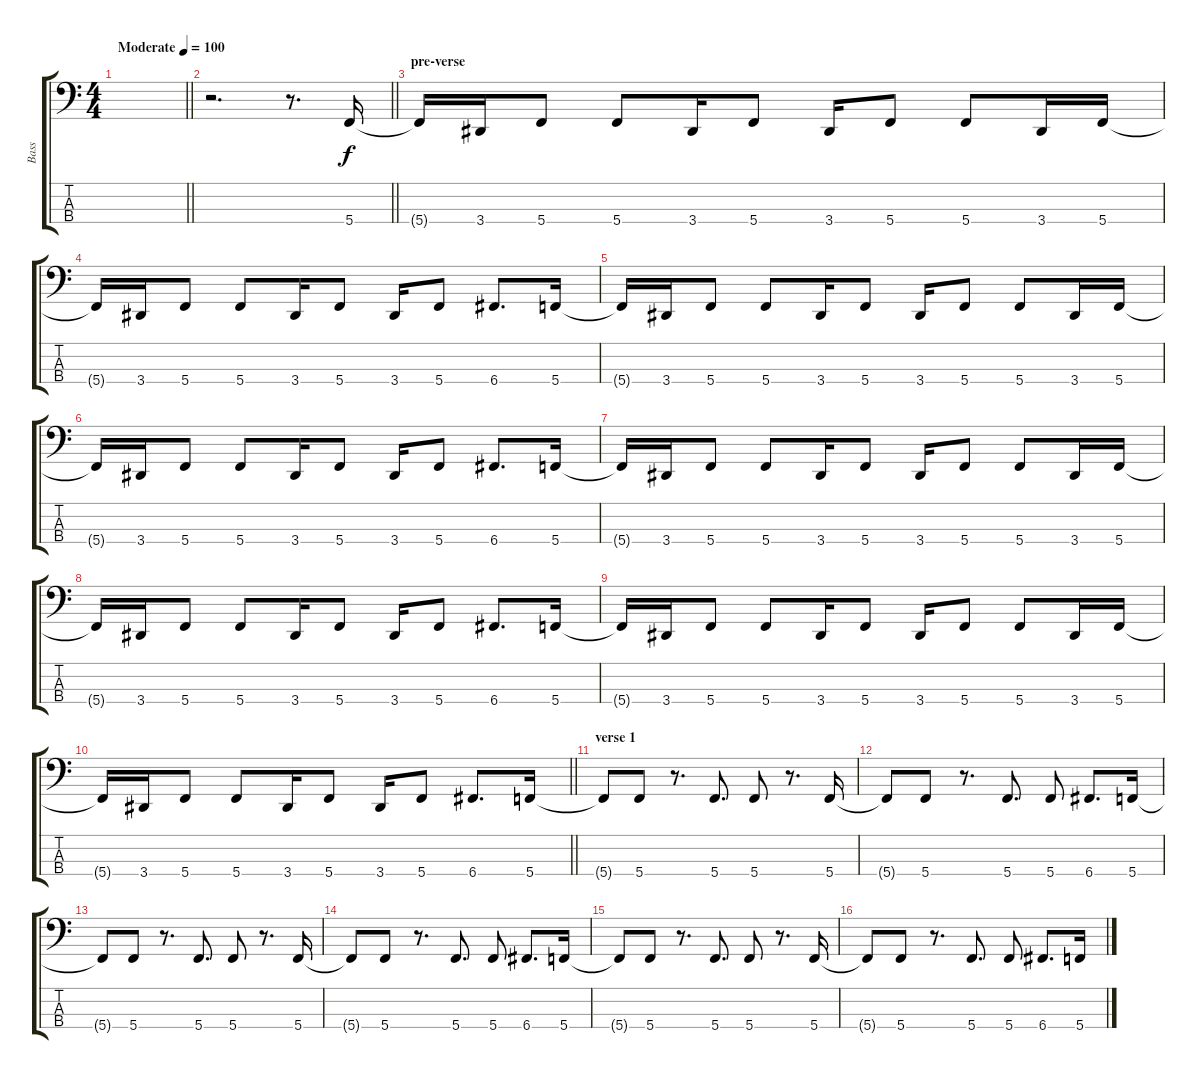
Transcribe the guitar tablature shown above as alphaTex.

\track ("Bass" "Bass") {instrument electricbassfinger}
\staff {score tabs}
\tuning (F2 C2 G1 C1) {hide}
\ts (4 4)
\tempo (100 "Moderate")
\clef f4
\barLineRight lightlight
\ks c
|
\section ("" "")
\barLineRight lightlight
r.2{d} r.8{d} 5.4.16 |
\section ("" "pre-verse")
5.4{t}.16 3.4.16 5.4.8 5.4.8 3.4.16 5.4.8 3.4.16 5.4.8 5.4.8 3.4.16 5.4.16 |
5.4{t}.16 3.4.16 5.4.8 5.4.8 3.4.16 5.4.8 3.4.16 5.4.8 6.4.8{d} 5.4.16 |
5.4{t}.16 3.4.16 5.4.8 5.4.8 3.4.16 5.4.8 3.4.16 5.4.8 5.4.8 3.4.16 5.4.16 |
5.4{t}.16 3.4.16 5.4.8 5.4.8 3.4.16 5.4.8 3.4.16 5.4.8 6.4.8{d} 5.4.16 |
5.4{t}.16 3.4.16 5.4.8 5.4.8 3.4.16 5.4.8 3.4.16 5.4.8 5.4.8 3.4.16 5.4.16 |
5.4{t}.16 3.4.16 5.4.8 5.4.8 3.4.16 5.4.8 3.4.16 5.4.8 6.4.8{d} 5.4.16 |
5.4{t}.16 3.4.16 5.4.8 5.4.8 3.4.16 5.4.8 3.4.16 5.4.8 5.4.8 3.4.16 5.4.16 |
\barLineRight lightlight
5.4{t}.16 3.4.16 5.4.8 5.4.8 3.4.16 5.4.8 3.4.16 5.4.8 6.4.8{d} 5.4.16 |
\section ("" "verse 1")
5.4{t}.8 5.4.8 r.8{d} 5.4.8{d} 5.4.8 r.8{d} 5.4.16 |
5.4{t}.8 5.4.8 r.8{d} 5.4.8{d} 5.4.8 6.4.8{d} 5.4.16 |
5.4{t}.8 5.4.8 r.8{d} 5.4.8{d} 5.4.8 r.8{d} 5.4.16 |
5.4{t}.8 5.4.8 r.8{d} 5.4.8{d} 5.4.8 6.4.8{d} 5.4.16 |
5.4{t}.8 5.4.8 r.8{d} 5.4.8{d} 5.4.8 r.8{d} 5.4.16 |
5.4{t}.8 5.4.8 r.8{d} 5.4.8{d} 5.4.8 6.4.8{d} 5.4.16
